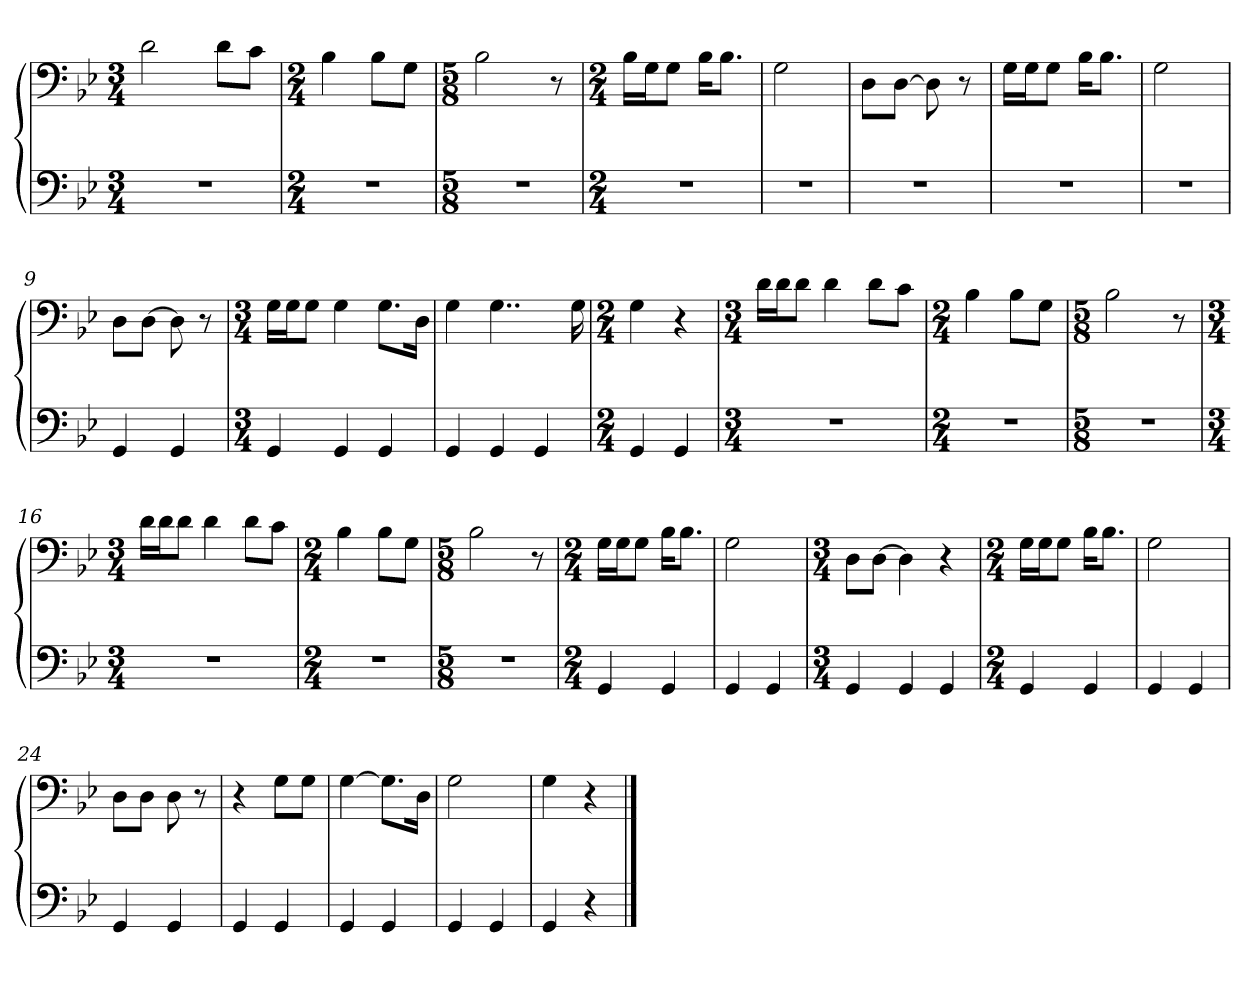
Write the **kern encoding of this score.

**kern	**kern
*part1	*part1
*staff2	*staff1
*clefF4	*clefF4
*k[b-e-]	*k[b-e-]
*M3/4	*M3/4
=1	=1
2.r	2d\
.	8d\L
.	8c\J
=2	=2
*M2/4	*M2/4
2r	4B-\
.	8B-\L
.	8G\J
=3	=3
*M5/8	*M5/8
3...r	2B-\
.	8r
=4	=4
*M2/4	*M2/4
2r	16B-\LL
.	16G\J
.	8G\J
.	16B-\KL
.	8.B-\J
=5	=5
2r	2G\
=6	=6
2r	8D\L
.	[8D\J
.	8D\]
.	8r
=7	=7
2r	16G\LL
.	16G\J
.	8G\J
.	16B-\KL
.	8.B-\J
=8	=8
2r	2G\
=9	=9
4GG/	8D\L
.	[8D\J
4GG/	8D\]
.	8r
=10	=10
*M3/4	*M3/4
4GG/	16G\LL
.	16G\J
.	8G\J
4GG/	4G\
4GG/	8.G\L
.	16D\Jk
=11	=11
4GG/	4G\
4GG/	4..G\
4GG/	.
.	16G\
=12	=12
*M2/4	*M2/4
4GG/	4G\
4GG/	4r
=13	=13
*M3/4	*M3/4
2.r	16d\LL
.	16d\J
.	8d\J
.	4d\
.	8d\L
.	8c\J
=14	=14
*M2/4	*M2/4
2r	4B-\
.	8B-\L
.	8G\J
=15	=15
*M5/8	*M5/8
3...r	2B-\
.	8r
=16	=16
*M3/4	*M3/4
2.r	16d\LL
.	16d\J
.	8d\J
.	4d\
.	8d\L
.	8c\J
=17	=17
*M2/4	*M2/4
2r	4B-\
.	8B-\L
.	8G\J
=18	=18
*M5/8	*M5/8
3...r	2B-\
.	8r
=19	=19
*M2/4	*M2/4
4GG/	16G\LL
.	16G\J
.	8G\J
4GG/	16B-\KL
.	8.B-\J
=20	=20
4GG/	2G\
4GG/	.
=21	=21
*M3/4	*M3/4
4GG/	8D\L
.	[8D\J
4GG/	4D\]
4GG/	4r
=22	=22
*M2/4	*M2/4
4GG/	16G\LL
.	16G\J
.	8G\J
4GG/	16B-\KL
.	8.B-\J
=23	=23
4GG/	2G\
4GG/	.
=24	=24
4GG/	8D\L
.	8D\J
4GG/	8D\
.	8r
=25	=25
4GG/	4r
4GG/	8G\L
.	8G\J
=26	=26
4GG/	[4G\
4GG/	8.G\L]
.	16D\Jk
=27	=27
4GG/	2G\
4GG/	.
=28	=28
4GG/	4G\
4r	4r
==	==
*-	*-
